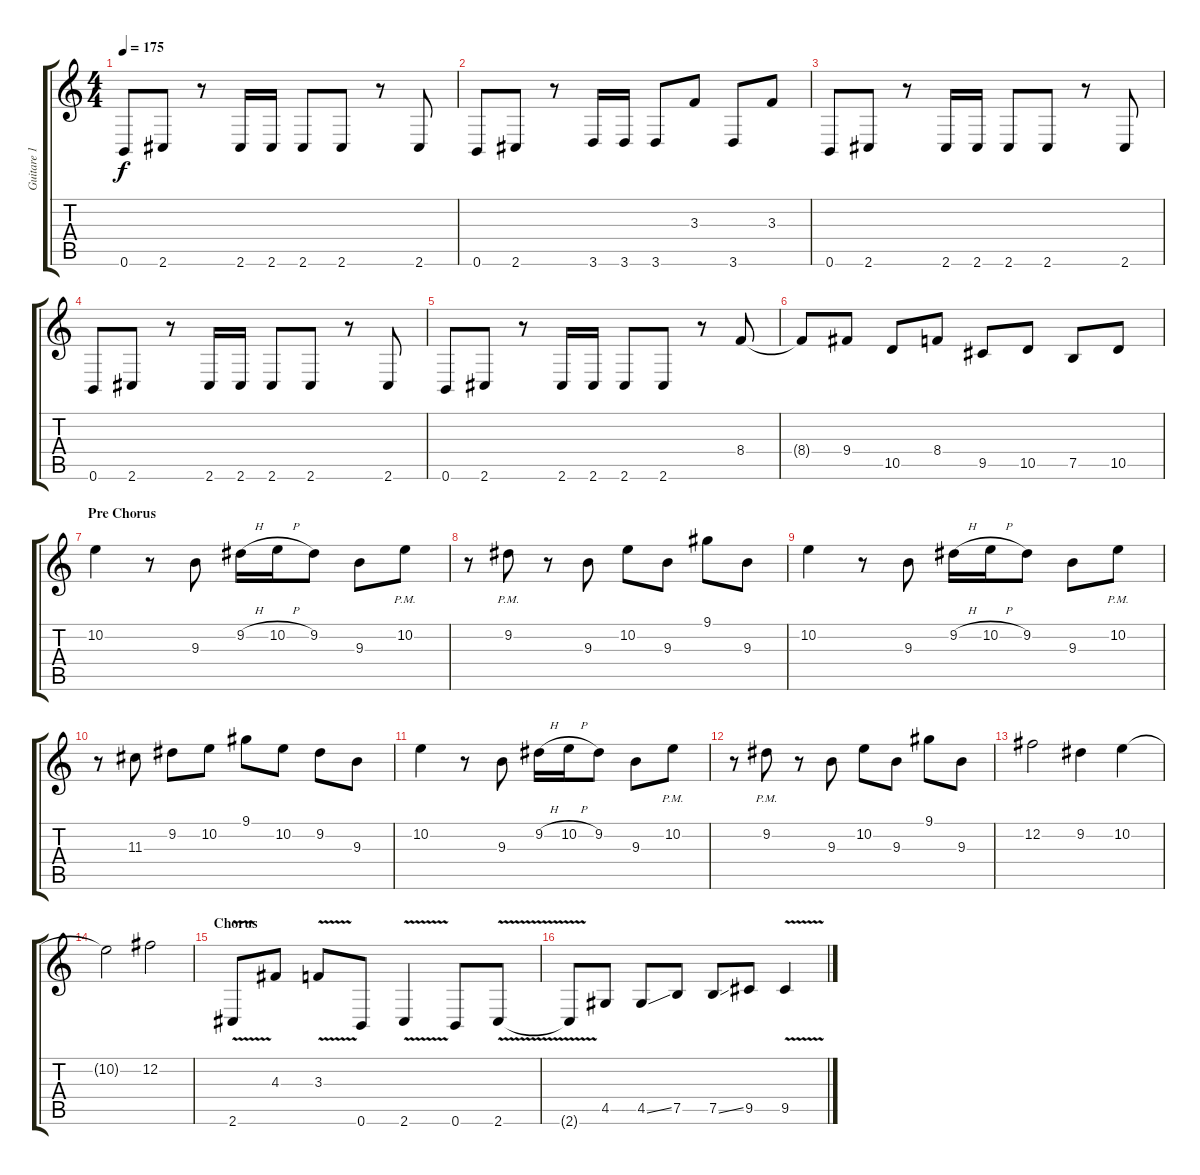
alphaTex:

\track ("Guitare 1" "Guitare 1") {instrument overdrivenguitar}
\staff {score tabs}
\tuning (B3 Gb3 D3 A2 E2 B1) {hide}
\ts (4 4)
\tempo 175
\clef g2
\ks c
0.6.8{dy f} 2.6.8 r.8 2.6.16 2.6.16 2.6.8 2.6.8 r.8 2.6.8 |
0.6.8 2.6.8 r.8 3.6.16 3.6.16 3.6.8 3.3.8 3.6.8 3.3.8 |
0.6.8 2.6.8 r.8 2.6.16 2.6.16 2.6.8 2.6.8 r.8 2.6.8 |
0.6.8 2.6.8 r.8 2.6.16 2.6.16 2.6.8 2.6.8 r.8 2.6.8 |
0.6.8 2.6.8 r.8 2.6.16 2.6.16 2.6.8 2.6.8 r.8 8.4.8 |
8.4{t}.8 9.4.8 10.5.8 8.4.8 9.5.8 10.5.8 7.5.8 10.5.8 |
\section ("" "Pre Chorus")
10.2.4{volume 9} r.8 9.3.8 9.2{h}.16 10.2{h}.16 9.2.8 9.3.8 10.2{pm}.8 |
r.8 9.2{pm}.8 r.8 9.3.8 10.2.8 9.3.8 9.1.8 9.3.8 |
10.2.4 r.8 9.3.8 9.2{h}.16 10.2{h}.16 9.2.8 9.3.8 10.2{pm}.8 |
r.8 11.3.8 9.2.8 10.2.8 9.1.8 10.2.8 9.2.8 9.3.8 |
10.2.4 r.8 9.3.8 9.2{h}.16 10.2{h}.16 9.2.8 9.3.8 10.2{pm}.8 |
r.8 9.2{pm}.8 r.8 9.3.8 10.2.8 9.3.8 9.1.8 9.3.8 |
12.2.2 9.2.4 10.2.4 |
10.2{t}.2 12.2.2 |
\section ("" "Chorus")
2.6{v}.8{volume 13} 4.3.8 3.3{v}.8 0.6.8 2.6{v}.4 0.6.8 2.6{v}.8 |
2.6{t}.8 4.5.8 4.5{ss}.8 7.5.8 7.5{ss}.8 9.5.8 9.5{v}.4
